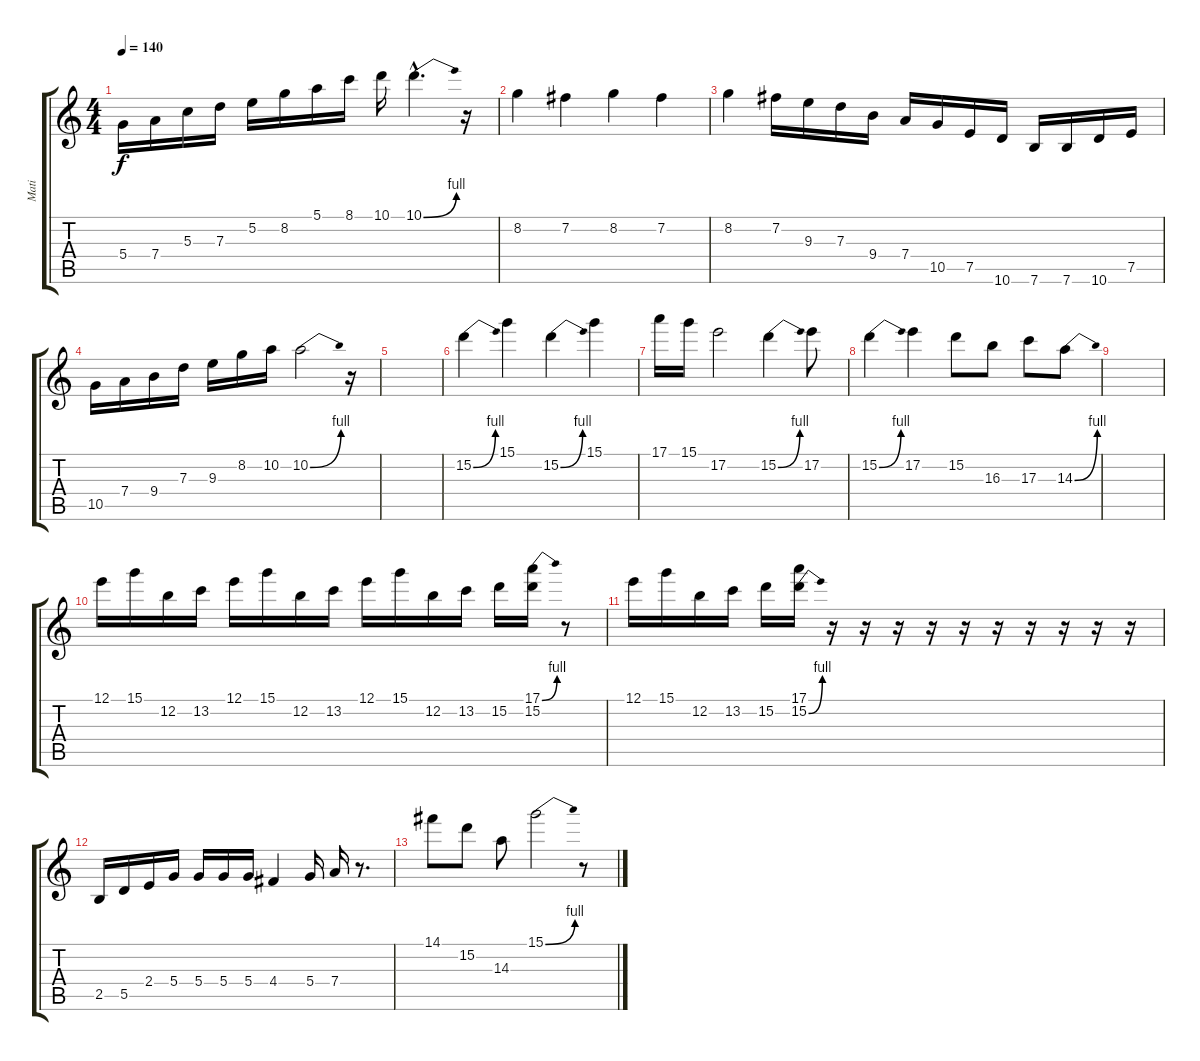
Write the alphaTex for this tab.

\track ("Mati" "Mati") {instrument distortionguitar}
\staff {score tabs}
\tuning (E4 B3 G3 D3 A2 E2) {hide}
\ts (4 4)
\tempo 140
\clef g2
\ks c
5.4.16{dy f} 7.4.16 5.3.16 7.3.16 5.2.16 8.2.16 5.1.16 8.1.16 10.1.16 10.1{be (bend 0 0 60 4) hac}.4{d} r.16 |
8.2.4 7.2.4 8.2.4 7.2.4 |
8.2.4 7.2.16 9.3.16 7.3.16 9.4.16 7.4.16 10.5.16 7.5.16 10.6.16 7.6.16 7.6.16 10.6.16 7.5.16 |
10.5.16 7.4.16 9.4.16 7.3.16 9.3.16 8.2.16 10.2.16 10.2{be (bend 0 0 60 4)}.2 r.16 |
|
15.2{be (bend 0 0 60 4)}.4 15.1.4 15.2{be (bend 0 0 60 4)}.4 15.1.4 |
17.1.16 15.1.16 17.2.2 15.2{be (bend 0 0 60 4)}.4 17.2.8 |
15.2{be (bend 0 0 60 4)}.4 17.2.4 15.2.8 16.3.8 17.3.8 14.3{be (bend 0 0 60 4)}.8 |
|
12.1.16 15.1.16 12.2.16 13.2.16 12.1.16 15.1.16 12.2.16 13.2.16 12.1.16 15.1.16 12.2.16 13.2.16 15.2.16 (17.1{be (bend 0 0 60 4)} 15.2).16 r.8 |
12.1.16 15.1.16 12.2.16 13.2.16 15.2.16 (17.1 15.2{be (bend 0 0 60 4)}).16 r.16 r.16 r.16 r.16 r.16 r.16 r.16 r.16 r.16 r.16 |
2.5.16 5.5.16 2.4.16 5.4.16 5.4.16 5.4.16 5.4.16 4.4.4 5.4.16 7.4.16 r.8{d} |
14.1.8 15.2.8 14.3.8 15.1{be (bend 0 0 60 4)}.2 r.8
